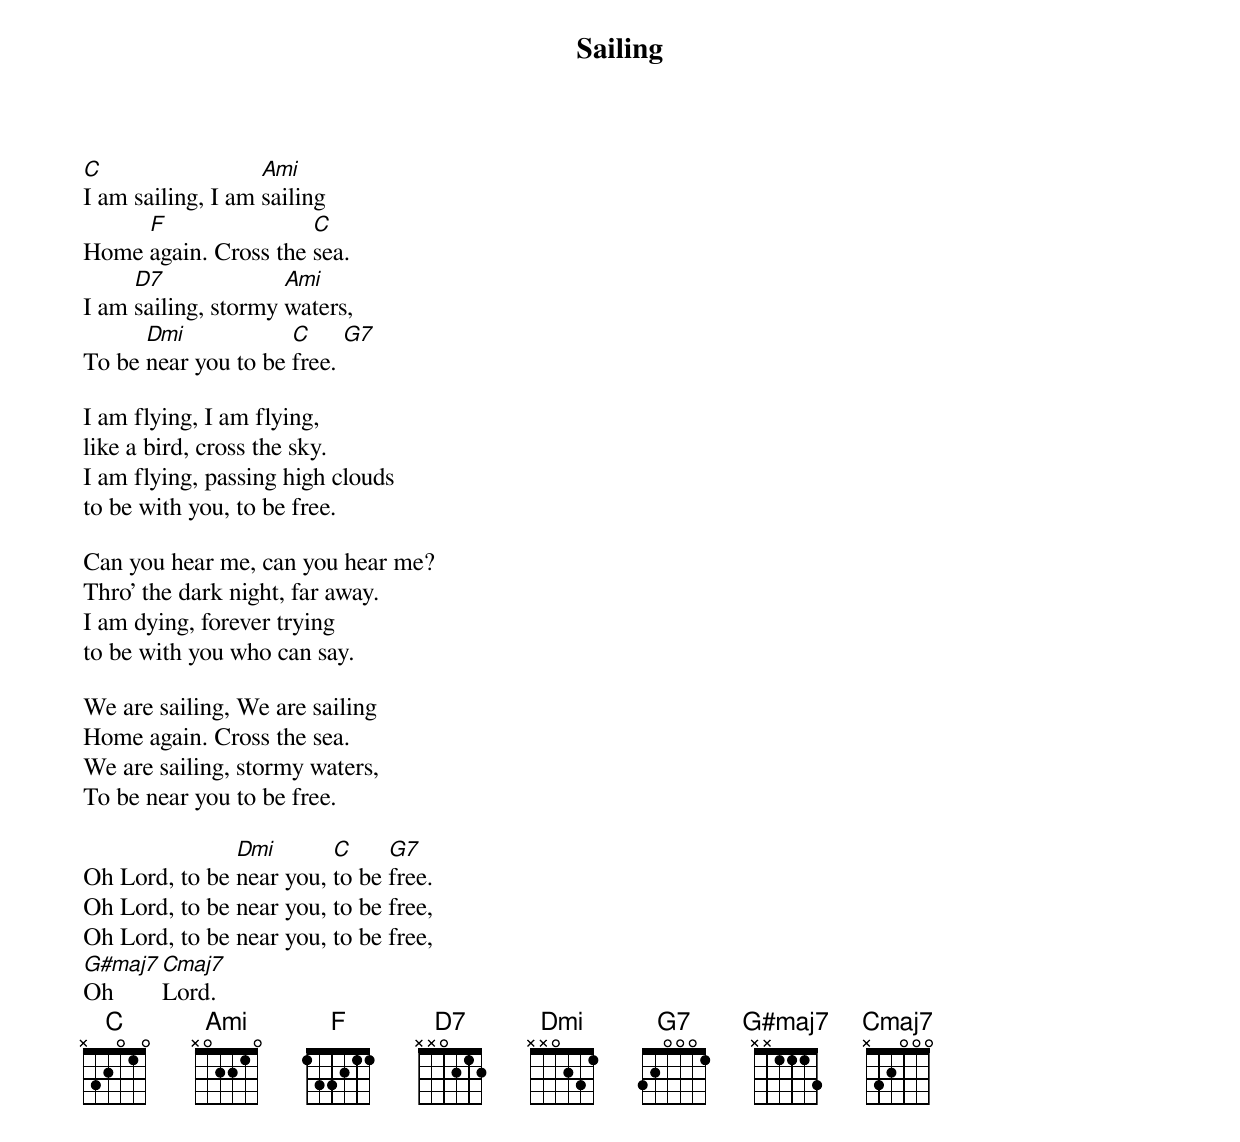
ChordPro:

{title: Sailing}
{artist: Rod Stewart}
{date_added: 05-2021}
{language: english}
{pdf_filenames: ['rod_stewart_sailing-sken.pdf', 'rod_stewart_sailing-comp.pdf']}
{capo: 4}
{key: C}
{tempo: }
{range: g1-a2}
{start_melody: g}
{start_of_verse}
[C]I am sailing, I am [Ami]sailing
Home [F]again. Cross the [C]sea.
I am [D7]sailing, stormy [Ami]waters,
To be [Dmi]near you to be [C]free. [G7]
{end_of_verse}

{start_of_verse}
I am flying, I am flying,
like a bird, cross the sky.
I am flying, passing high clouds
to be with you, to be free.
{end_of_verse}

{start_of_verse}
Can you hear me, can you hear me?
Thro' the dark night, far away.
I am dying, forever trying
to be with you who can say.
{end_of_verse}

{start_of_verse}
We are sailing, We are sailing
Home again. Cross the sea.
We are sailing, stormy waters,
To be near you to be free.
{end_of_verse}

{start_of_bridge}
Oh Lord, to be [Dmi]near you, [C]to be [G7]free.
Oh Lord, to be near you, to be free,
Oh Lord, to be near you, to be free,
[G#maj7]Oh [Cmaj7]Lord.
{end_of_bridge}
